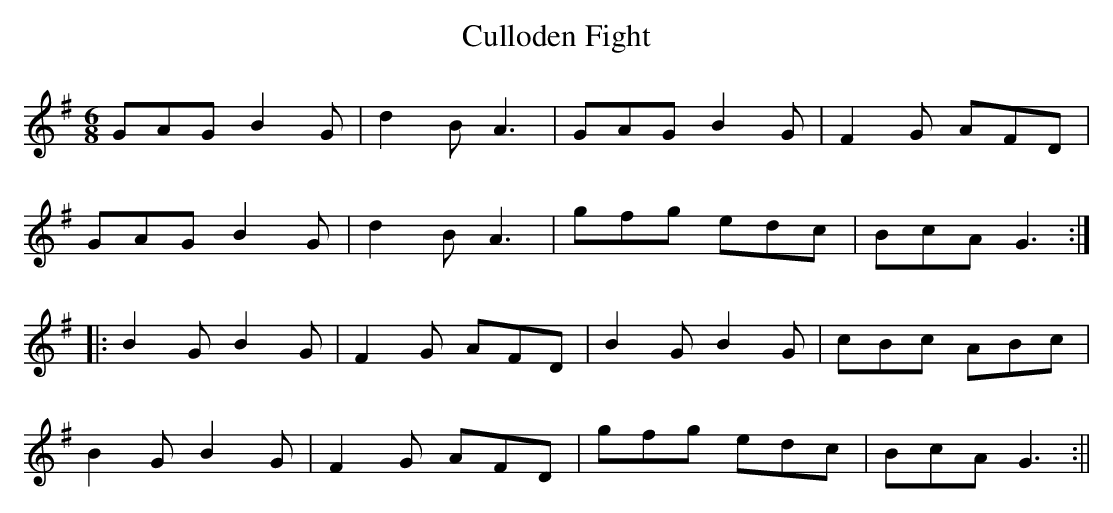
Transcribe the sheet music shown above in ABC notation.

X:1
T:Culloden Fight
M:6/8
L:1/8
K:G
GAG B2G|d2B A3|GAG B2G|F2G AFD|
GAG B2G|d2B A3|gfg edc|BcA G3:|
|:B2G B2G|F2G AFD|B2G B2G|cBc ABc|
B2G B2G|F2G AFD|gfg edc|BcA G3:||
